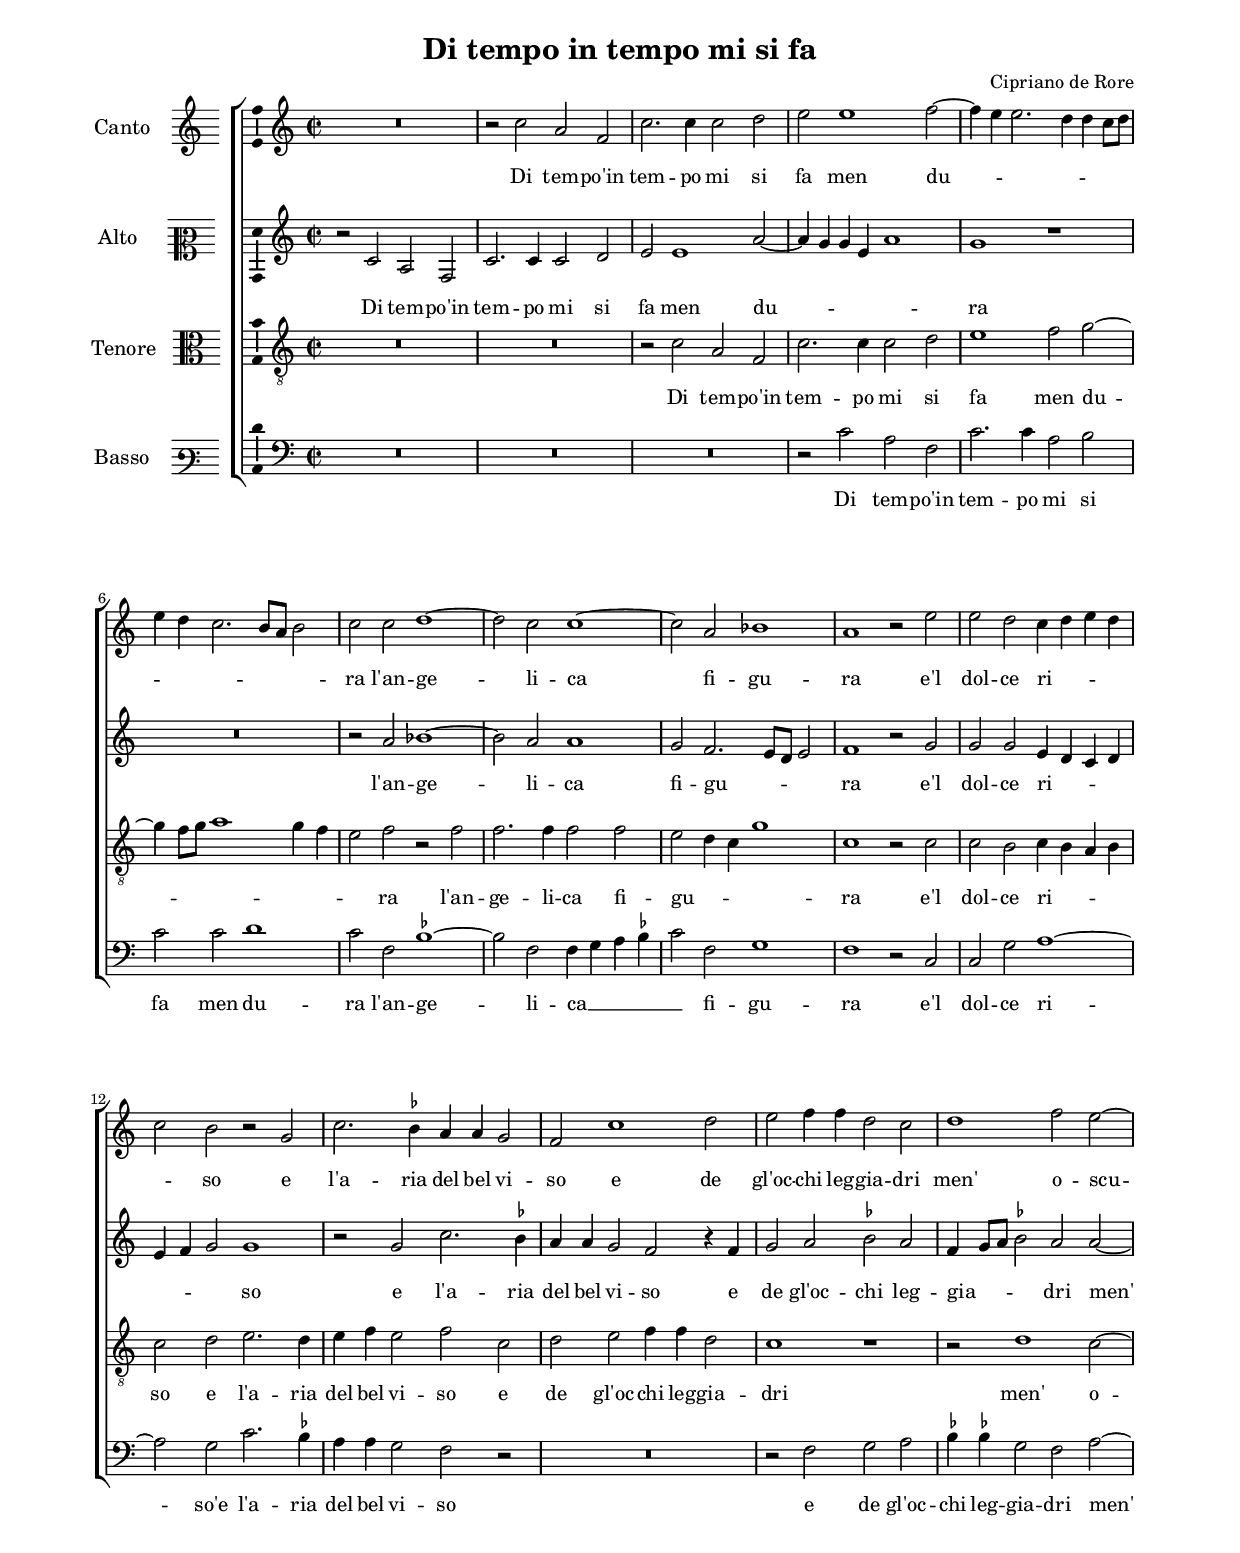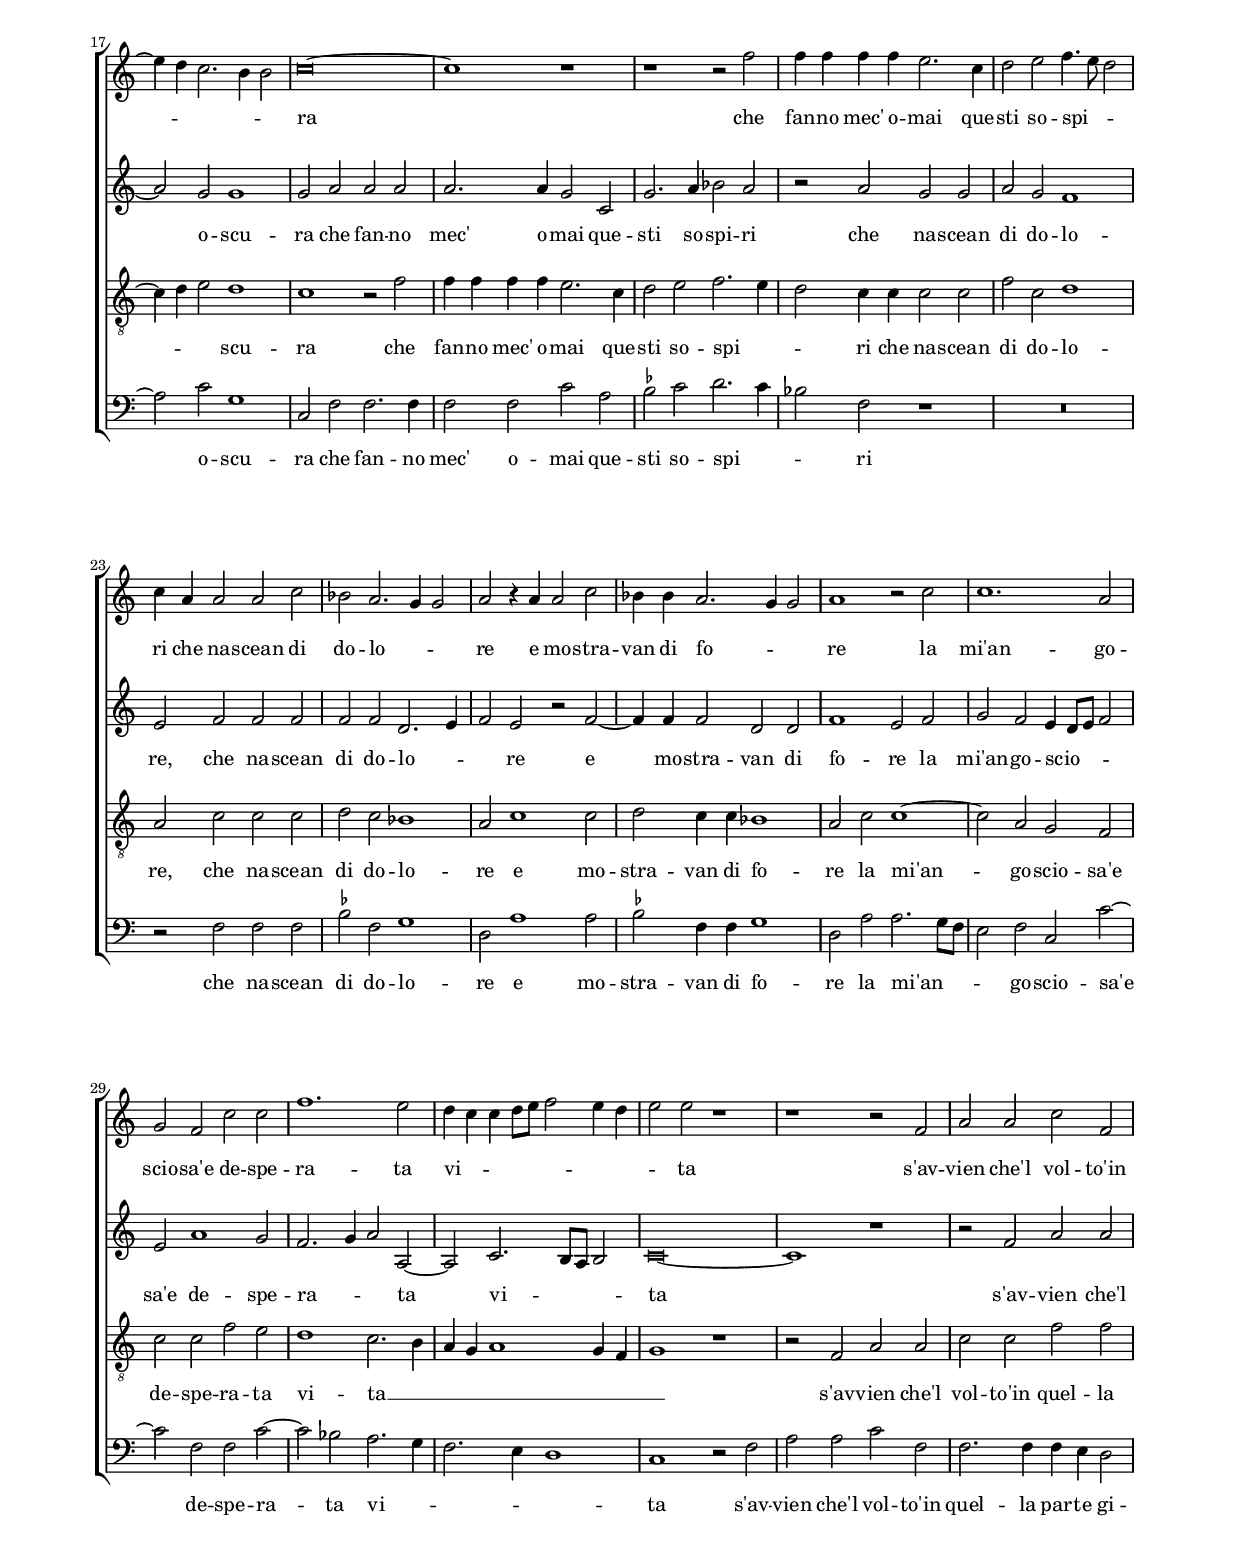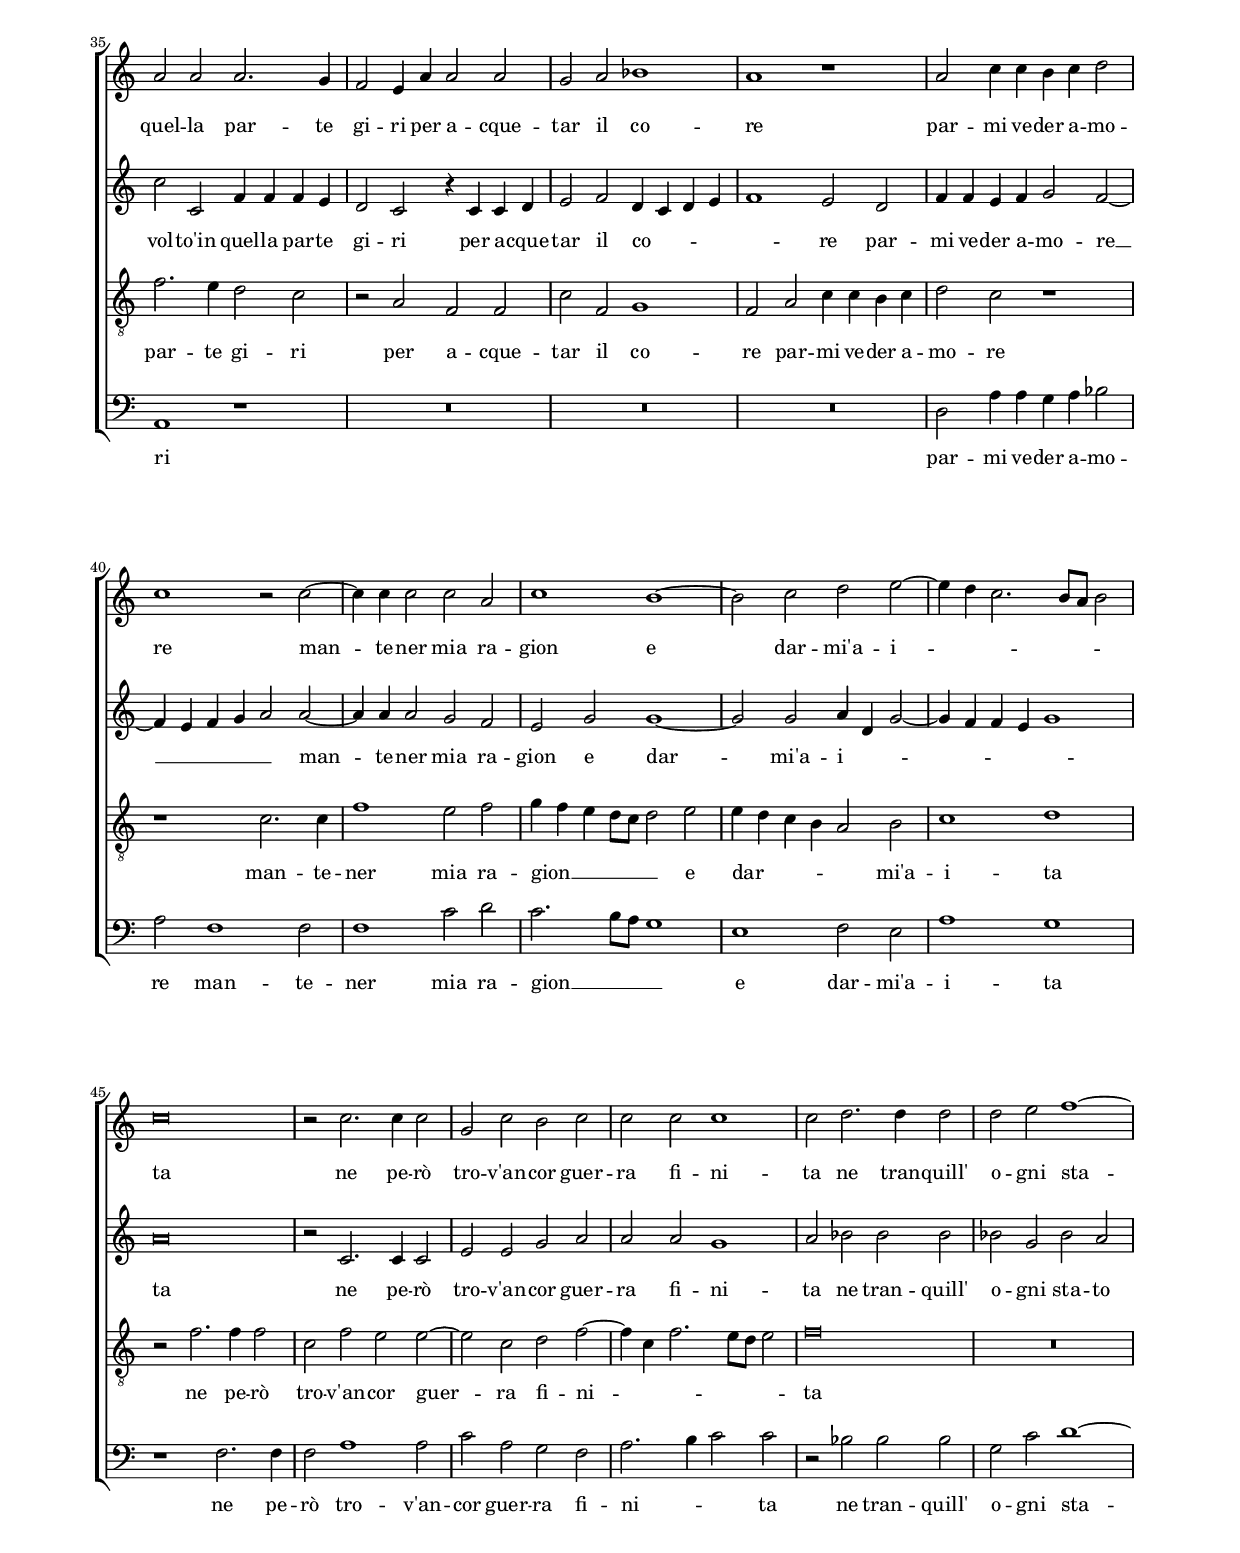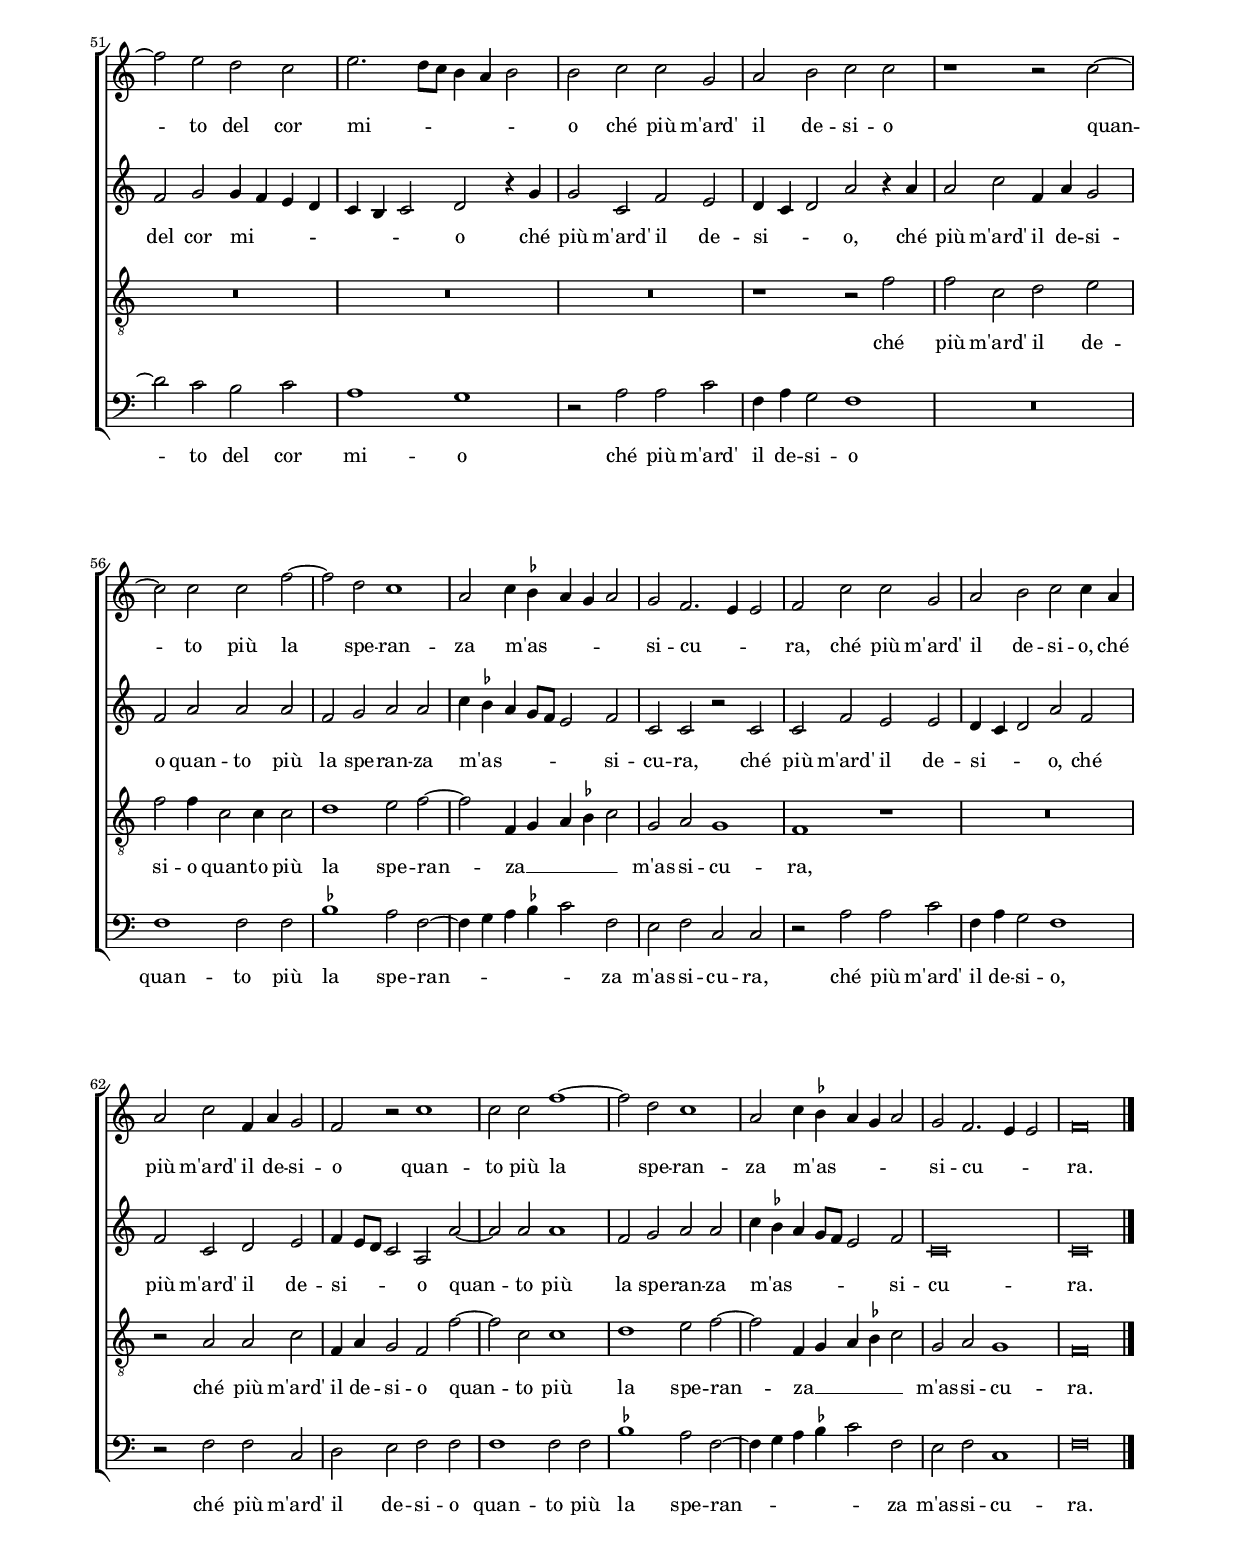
\header
{
  title="Di tempo in tempo mi si fa"
  composer="Cipriano de Rore"
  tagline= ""
}

\version "2.24.0"
\include "deutsch.ly"
#(set-global-staff-size 16)
% #(set-default-paper-size "letter")
#(ly:set-option 'point-and-click #f)

	
global = {
	\key c \major
	\time 2/2 \set Score.measureLength = #(ly:make-moment 2/1)
	}

	ficta = { \once \set suggestAccidentals = ##t }
	
	forget = #(define-music-function (music) (ly:music?) #{
		\accidentalStyle forget
		$music
		\accidentalStyle default
		#})
	
	m = \melisma
	me = \melismaEnd


\paper
	{
	top-margin = 2.2 \cm
	bottom-margin = 2.2 \cm
	left-margin = 1.8 \cm
	right-margin = 1.8 \cm
	ragged-bottom = ##f
	ragged-last-bottom = ##f
	print-page-number = ##f
	system-system-spacing = #'((basic-distance . 20) (minimum-distance . 14) (padding . 8) (strechability . 150))
	systems-per-page = 3
	page-count = 4
%	min-systems-per-page = 3
	}


incipitcantus = \markup { \score {
	{
	\set Staff.instrumentName = \markup { \fontsize #1 "Canto" }
	\key c \major
	\clef violin
	s4 \bar ""
	}
	\layout  {
	raggedright = ##t
	indent = 1.6 \cm
	line-width = 2.4\cm
	\context { \Staff \remove Time_signature_engraver }
	\override Staff.Clef.Y-extent = #'(0 . 0)
	}} \hspace #1 }
	
      
incipitaltus = \markup { \score {
	{
	\set Staff.instrumentName = \markup { \fontsize #1 "Alto" }
	\key c \major
	\clef mezzosoprano
	s4 \bar ""
	}
	\layout  {
	raggedright = ##t
	indent = 1.6 \cm
	line-width = 2.4\cm
	\context { \Staff \remove Time_signature_engraver }
	\override Staff.Clef.Y-extent = #'(0 . 0)
	}} \hspace #1 }


incipittenor = \markup { \score {
	{
	\set Staff.instrumentName = \markup { \fontsize #1 "Tenore" }
	\key c \major
	\clef alto
	s4 \bar ""
	}
	\layout  {
	raggedright = ##t
	indent = 1.6 \cm
	line-width = 2.4\cm
	\context { \Staff \remove Time_signature_engraver }
	\override Staff.Clef.Y-extent = #'(0 . 0)
	}} \hspace #1 }


incipitbassus = \markup { \score {
	{
	\set Staff.instrumentName = \markup { \fontsize #1 "Basso" }
	\key c \major
	\clef varbaritone
	s4 \bar ""
	}
	\layout  {
	raggedright = ##t
	indent = 1.6 \cm
	line-width = 2.4\cm
	\context { \Staff \remove Time_signature_engraver }
	\override Staff.Clef.Y-extent = #'(0 . 0)
	}} \hspace #1 }


cantus =  \relative c''
	{
	R\breve
	r2 c a f
	c'2. c4 c2 d
	e2 e1 f2~
%5
	f4 \m e e2. d4 d c8 d |
	e4 d c2. h8 a h2 \me
	c2 c d1~
	d2 c c1~
	c2 a b1
%10
	a1 r2 e' |
	e2 d c4 \m d e d
	c2 \me h r g
	c2. \ficta b4 a a g2
	f2 c'1 d2
%15
	e2 f4 f d2 c |
	d1 f2 e~
	e4 \m d c2. h4 h2 \me
	c\breve~
	c1 r
%20
	r1 r2 f |
	f4 f f f e2. c4
	d2 e f4. \m e8 d2 \me
	c4 a a2 a c
	b2 a2. \m g4 g2 \me
%25
	a2 r4 a a2 c |
	b4 b a2. \m g4 g2 \me
	a1 r2 c
	c1. a2
	g2 f c' c
%30
	f1. e2 |
	d4 \m c c d8 e f2 e4 d
	e2 \me e r1
	r1 r2 f,
	a2 a c f,
%35
	a2 a a2. g4 |
	f2 e4 a a2 a
	g2 a b1
	a1 r
	a2 c4 c h c d2
%40
	c1 r2 c~ |
	c4 c c2 c a
	c1 h~
	h2 c d e~
	e4 \m d c2. h8 a h2 \me
%45
	c\breve |
	r2 c2. c4 c2
	g2 c h c
	c2 c c1
	c2 d2. d4 d2
%50
	d2 e f1~ |
	f2 e d c
	e2. \m d8 c h4 a h2 \me
	h2 c c g
	a2 h c c
%55
	r1 r2 c~ |
	c2 c c f~
	f2 d c1
	a2 c4 \m \ficta b a g a2 \me
	g2 f2. \m e4 e2 \me
%60
	f2 c' c g |
	a2 h c c4 a
	a2 c f,4 a g2
	f2 r c'1
	c2 c f1~
%65
	f2 d c1 |
	a2 c4 \m \ficta b a4 g a2 \me
	g2 f2. \m e4 e2 \me
	f\breve \bar "|." |
	}


altus =  \relative c'
	{
	r2 c a f
	c'2. c4 c2 d
	e2 e1 a2~
	a4 \m g g e a1 \me
%5
	g1 r |
	R\breve
	r2 a b1~
	b2 a a1
	g2 f2. \m e8 d e2 \me
%10
	f1 r2 g |
	g2 g e4 \m d c d
	e4 f g2 \me g1
	r2 g c2. \ficta b4
	a4 a g2 f r4 f
%15
	g2 a \ficta b a |
	f4 \m g8 a \ficta b2 \me a a~
	a2 g g1
	g2 a a a
	a2. a4 g2 c,
%20
	g'2. a4 b2 a |
	r2 a g g
	a2 g f1
	e2 f f f
	f2 f d2. \m e4
%25
	f2 \me e r f~ |
	f4 f f2 d d
	f1 e2 f
	g2 f e4 \m d8 e f2 \me
	e2 a1 g2
%30
	f2. \m g4 a2 \me a,~ |
	a2 c2. \m h8 a h2 \me
	c\breve~
	c1 r
	r2 f a a
%35
	c2 c, f4 f f e |
	d2 c r4 c c d
	e2 f d4 \m c d e
	f1 \me e2 d
	f4 f e f g2 f~
%40
	f4 \m e f g a2 \me a~ |
	a4 a a2 g f
	e2 g g1~
	g2 g a4 \m d, g2~
	g4 f f e g1 \me
%45
	a\breve |
	r2 c,2. c4 c2
	e2 e g a
	a2 a g1
	a2 b b b
%50
	b2 g b a |
	f2 g g4 \m f e d
	c4 h c2 \me d r4 g
	g2 c, f e
	d4 \m c d2 \me a' r4 a
%55
	a2 c f,4 a g2 |
	f2 a a a
	f2 g a a
	c4 \m \ficta b a g8 f e2 \me f
	c2 c r c
%60
	c2 f e e |
	d4 \m c d2 \me a' f
	f2 c d e
	f4 \m e8 d c2 \me a a'~
	a2 a a1
%65
	f2 g a2 a |
	c4 \m \ficta b a g8 f e2 \me f
	c\breve
	c\breve |
	}


tenor =  \relative c'
	{
	R\breve
	R\breve
	r2 c a f
	c'2. c4 c2 d
%5
	e1 f2 g~ |
	g4 \m f8 g a1 g4 f
	e2 \me f r f
	f2. f4 f2 f
	e2 \m d4 c g'1 \me
%10
	c,1 r2 c |
	c2 h c4 \m h a h \me
	c2 d e2. d4
	e4 f e2 f c
	d2 e f4 f d2
%15
	c1 r |
	r2 d1 c2~
	c4 \m d e2 \me d1
	c1 r2 f
	f4 f f f e2. c4
%20
	d2 e f2. \m e4 |
	d2 \me c4 c c2 c
	f2 c d1
	a2 c c c
	d2 c b1
%25
	a2 c1 c2 |
	d2 c4 c b1
	a2 c c1~
	c2 a g f
	c'2 c f e
%30
	d1 c2. \m h4 |
	a4 g a1 g4 f
	g1 \me r
	r2 f a a
	c2 c f f
%35
	f2. e4 d2 c |
	r2 a f f
	c'2 f, g1
	f2 a c4 c h c
	d2 c r1
%40
	r1 c2. c4 |
	f1 e2 f
	g4 \m f e d8 c d2 \me e
	e4 \m d c h a2 \me h
	c1 d
%45
	r2 f2. f4 f2 |
	c2 f e e~
	e2 c d f~
	f4 \m c f2. e8 d e2 \me
	f\breve
%50
	R\breve |
	R\breve
	R\breve
	R\breve
	r1 r2 f
%55
	f2 c d e |
	f2 f4 c2 c4 c2
	d1 e2 f~
	f2 f,4 \m g a \ficta b c2 \me
	g2 a g1
%60
	f1 r |
	R\breve
	r2 a a c
	f,4 a g2 f f'~
	f2 c c1
%65
	d1 e2 f~ |
	f2 f,4 \m g a \ficta b c2 \me
	g2 a g1
	f\breve |
	}


bassus  =  \relative c
	{
	R\breve
	R\breve
	R\breve
	r2 c' a f
%5
	c'2. c4 a2 h |
	c2 c d1
	c2 f, \ficta b1~
	b2 f f4 \m g a \ficta b
	c2 \me f, g1
%10
	f1 r2 c |
	c2 g' a1~
	a2 g c2. \ficta b4
	a4 a g2 f r
	R\breve
%15
	r2 f g a |
	\ficta b4 \ficta b! g2 f a~
	a2 c g1
	c,2 f f2. f4
	f2 f c' a
%20
	\ficta b2 c d2. \m c4 |
	b2 \me f r1
	R\breve
	r2 f f f
	\ficta b2 f g1
%25
	d2 a'1 a2 |
	\ficta b2 f4 f g1
	d2 a' a2. \m g8 f
	e2 \me f c c'~
	c2 f, f c'~
%30
	c2  b a2. \m g4 |
	f2. e4 d1 \me
	c1 r2 f
	a2 a c f,
	f2. f4 f e d2
%35
	a1 r |
	R\breve
	R\breve
	R\breve
	d2 a'4 a g a b2
%40
	a2 f1 f2 |
	f1 c'2 d
	c2. \m h8 a g1 \me
	e1 f2 e
	a1 g
%45
	r1 f2. f4 |
	f2 a1 a2
	c2 a g f
	a2. \m h4 c2 \me c
	r2 b b b
%50
	g2 c d1~ |
	d2 c h c
	a1 g
	r2 a a c
	f,4 a g2 f1
%55
	R\breve |
	f1 f2 f
	\ficta b1 a2 f~
	f4 \m g a \ficta b c2 \me f,
	e2 f c c
%60
	r2 a' a c |
	f,4 a g2 f1
	r2 f f c
	d2 e f f
	f1 f2 f
%65
	\ficta b1 a2 f~ |
	f4 \m g a \ficta b c2 \me f,
	e2 f c1
	f\breve |
	}

lyricscantus = \lyricmode {
	Di tem -- po'in tem -- po mi si fa men du -- ra
	l'an -- ge -- li -- ca fi -- gu -- ra
	e'l dol -- ce ri -- so
	e l'a -- ria del bel vi -- so
	e de gl'oc -- chi leg -- gia -- dri men' o -- scu -- ra
	che fan -- no mec' o -- mai que -- sti so -- spi -- ri
	che na -- scean di do -- lo -- re
	e mo -- stra -- van di fo -- re
	la mi'an -- go -- scio -- sa'e de -- spe -- ra -- ta vi -- ta
	s'av -- vien che'l vol -- to'in quel -- la par -- te gi -- ri
	per a -- cque -- tar il co -- re
	par -- mi ve -- der a -- mo -- re
	man -- te -- ner mia ra -- gion e dar -- mi'a -- i -- ta
	ne pe -- rò tro -- v'an -- cor guer -- ra fi -- ni -- ta
	ne tran -- quill' o -- gni sta -- to del cor mi -- o
	ché più m'ard' il de -- si -- o
	quan -- to più la spe -- ran -- za m'as -- si -- cu -- ra,
	ché più m'ard' il de -- si -- o,
	ché più m'ard' il de -- si -- o
	quan -- to più la spe -- ran -- za m'as -- si -- cu -- ra.
	}


lyricsaltus = \lyricmode {
	Di tem -- po'in tem -- po mi si fa men du -- ra
	l'an -- ge -- li -- ca fi -- gu -- ra
	e'l dol -- ce ri -- so
	e l'a -- ria del bel vi -- so
	e de gl'oc -- chi leg -- gia -- dri men' o -- scu -- ra
	che fan -- no mec' o -- mai que -- sti so -- spi -- ri
	che na -- scean di do -- lo -- re,
	che na -- scean di do -- lo -- re
	e mo -- stra -- van di fo -- re
	la mi'an -- go -- scio -- sa'e de -- spe -- ra -- ta vi -- ta
	s'av -- vien che'l vol -- to'in quel -- la par -- te gi -- ri
	per a -- cque -- tar il co -- re
	par -- mi ve -- der a -- mo -- re __
	man -- te -- ner mia ra -- gion e dar -- mi'a -- i -- ta
	ne pe -- rò tro -- v'an -- cor guer -- ra fi -- ni -- ta
	ne tran -- quill' o -- gni sta -- to del cor mi -- o
	ché più m'ard' il de -- si -- o,
	ché più m'ard' il de -- si -- o
	quan -- to più la spe -- ran -- za m'as -- si -- cu -- ra,
	ché più m'ard' il de -- si -- o,
	ché più m'ard' il de -- si -- o
	quan -- to più la spe -- ran -- za m'as -- si -- cu -- ra.
	}


lyricstenor = \lyricmode {
	Di tem -- po'in tem -- po mi si fa men du -- ra
	l'an -- ge -- li -- ca fi -- gu -- ra
	e'l dol -- ce ri -- so
	e l'a -- ria del bel vi -- so
	e de gl'oc -- chi leg -- gia -- dri men' o -- scu -- ra
	che fan -- no mec' o -- mai que -- sti so -- spi -- ri
	che na -- scean di do -- lo -- re,
	che na -- scean di do -- lo -- re
	e mo -- stra -- van di fo -- re
	la mi'an -- go -- scio -- sa'e de -- spe -- ra -- ta vi -- ta __
	s'av -- vien che'l vol -- to'in quel -- la par -- te gi -- ri
	per a -- cque -- tar il co -- re
	par -- mi ve -- der a -- mo -- re
	man -- te -- ner mia ra -- gion __ e dar -- mi'a -- i -- ta
	ne pe -- rò tro -- v'an -- cor guer -- ra fi -- ni -- ta
	ché più m'ard' il de -- si -- o
	quan -- to più la spe -- ran -- za __ m'as -- si -- cu -- ra,
	ché più m'ard' il de -- si -- o
	quan -- to più la spe -- ran -- za __ m'as -- si -- cu -- ra.
	}


lyricsbassus = \lyricmode {
	Di tem -- po'in tem -- po mi si fa men du -- ra
	l'an -- ge -- li -- ca __ fi -- gu -- ra
	e'l dol -- ce ri -- so'e l'a -- ria del bel vi -- so
	e de gl'oc -- chi leg -- gia -- dri men' o -- scu -- ra
	che fan -- no mec' o -- mai que -- sti so -- spi -- ri
	che na -- scean di do -- lo -- re
	e mo -- stra -- van di fo -- re
	la mi'an -- go -- scio -- sa'e de -- spe -- ra -- ta vi -- ta
	s'av -- vien che'l vol -- to'in quel -- la par -- te gi -- ri
	par -- mi ve -- der a -- mo -- re
	man -- te -- ner mia ra -- gion __ e dar -- mi'a -- i -- ta
	ne pe -- rò tro -- v'an -- cor guer -- ra fi -- ni -- ta
	ne tran -- quill' o -- gni sta -- to del cor mi -- o
	ché più m'ard' il de -- si -- o
	quan -- to più la spe -- ran -- za m'as -- si -- cu -- ra,
	ché più m'ard' il de -- si -- o,
	ché più m'ard' il de -- si -- o
	quan -- to più la spe -- ran -- za m'as -- si -- cu -- ra.
	}


\score
{  
  % \transpose {
	\new ChoirStaff \with { \override StaffGrouper.staff-staff-spacing.basic-distance = #13 }
	<<

	\new Staff << \global
	\new Voice="v1" {
		\set Staff.instrumentName=\incipitcantus
		\set Staff.midiInstrument = "reed organ"
		\clef violin
		\cantus }
	\new Lyrics \lyricsto "v1" {\lyricscantus }
	>>


	\new Staff << \global
	\new Voice="v2" {
		\set Staff.instrumentName=\incipitaltus
		\set Staff.midiInstrument = "reed organ"
		\clef violin 
		\altus}
	\new Lyrics \lyricsto "v2" {\lyricsaltus }
	>>


	\new Staff << \global
	\new Voice="v3" {
		\set Staff.instrumentName=\incipittenor
		\set Staff.midiInstrument = "reed organ"
		\clef "G_8"
		\tenor }
	\new Lyrics \lyricsto "v3" {\lyricstenor }
	>>


	\new Staff << \global
	\new Voice="v4" {
		\set Staff.instrumentName=\incipitbassus
		\set Staff.midiInstrument = "reed organ"
		\clef bass 
		\bassus }
	\new Lyrics \lyricsto "v4" {\lyricsbassus}
	>>

	>>
	% } % transpose

	\layout
	{
	indent = 2.3 \cm
	\context { \Lyrics \override VerticalAxisGroup.nonstaff-relatedstaff-spacing.padding = #2 }
	\context { \Staff \override TimeSignature.break-visibility = #end-of-line-invisible }
	\context { \Staff \consists Ambitus_engraver }
%	\context { \Voice \override Slur.transparent = ##t }
	\context { \Voice \override NoteHead.style = #'baroque }
	}

\midi
	{
	\tempo 2 = 90
	}
	
}


% EOF
